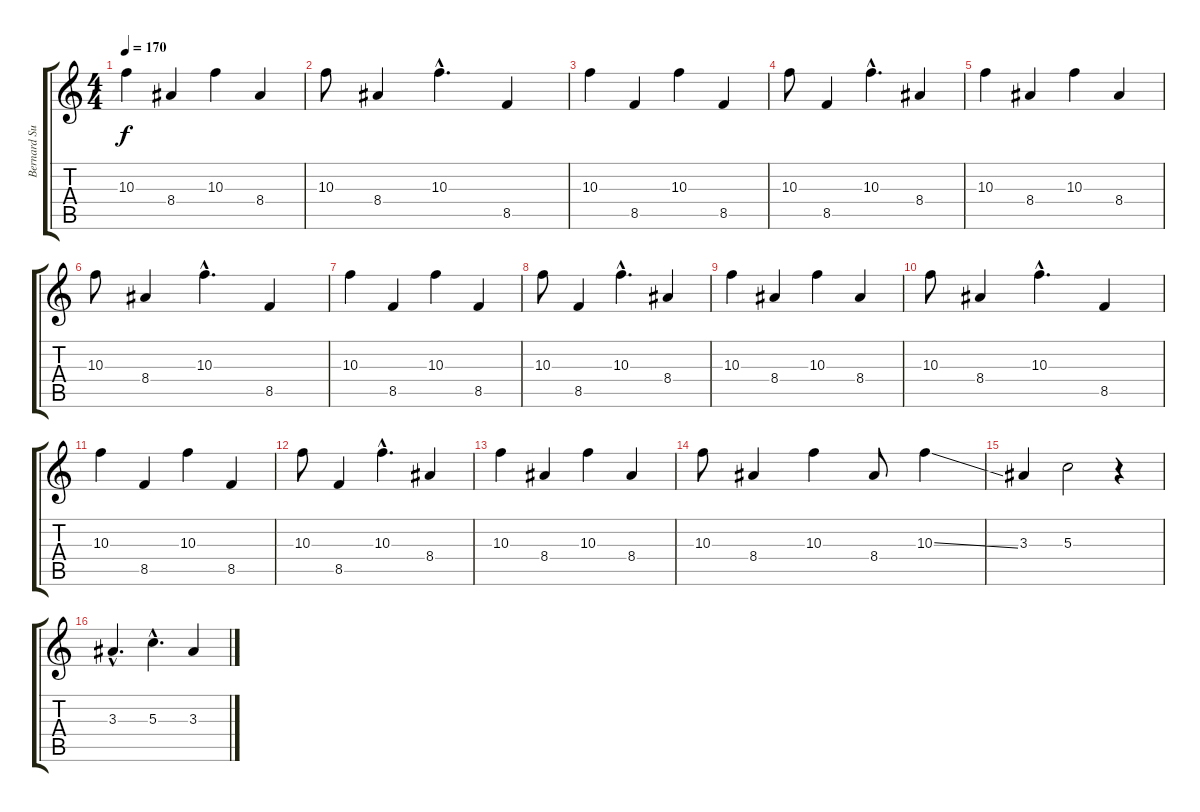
\track ("Bernard Sumner (Guitar)" "Bernard Su") {instrument overdrivenguitar}
\staff {score tabs}
\tuning (E4 B3 G3 D3 A2 E2) {hide}
\ts (4 4)
\tempo 170
\clef g2
\ks c
10.3.4{dy f} 8.4.4 10.3.4 8.4.4 |
10.3.8 8.4.4 10.3{hac}.4{d} 8.5.4 |
10.3.4 8.5.4 10.3.4 8.5.4 |
10.3.8 8.5.4 10.3{hac}.4{d} 8.4.4 |
10.3.4 8.4.4 10.3.4 8.4.4 |
10.3.8 8.4.4 10.3{hac}.4{d} 8.5.4 |
10.3.4 8.5.4 10.3.4 8.5.4 |
10.3.8 8.5.4 10.3{hac}.4{d} 8.4.4 |
10.3.4 8.4.4 10.3.4 8.4.4 |
10.3.8 8.4.4 10.3{hac}.4{d} 8.5.4 |
10.3.4 8.5.4 10.3.4 8.5.4 |
10.3.8 8.5.4 10.3{hac}.4{d} 8.4.4 |
10.3.4 8.4.4 10.3.4 8.4.4 |
10.3.8 8.4.4 10.3.4 8.4.8 10.3{ss}.4 |
3.3.4 5.3.2 r.4 |
3.3{hac}.4{d} 5.3{hac}.4{d} 3.3.4
